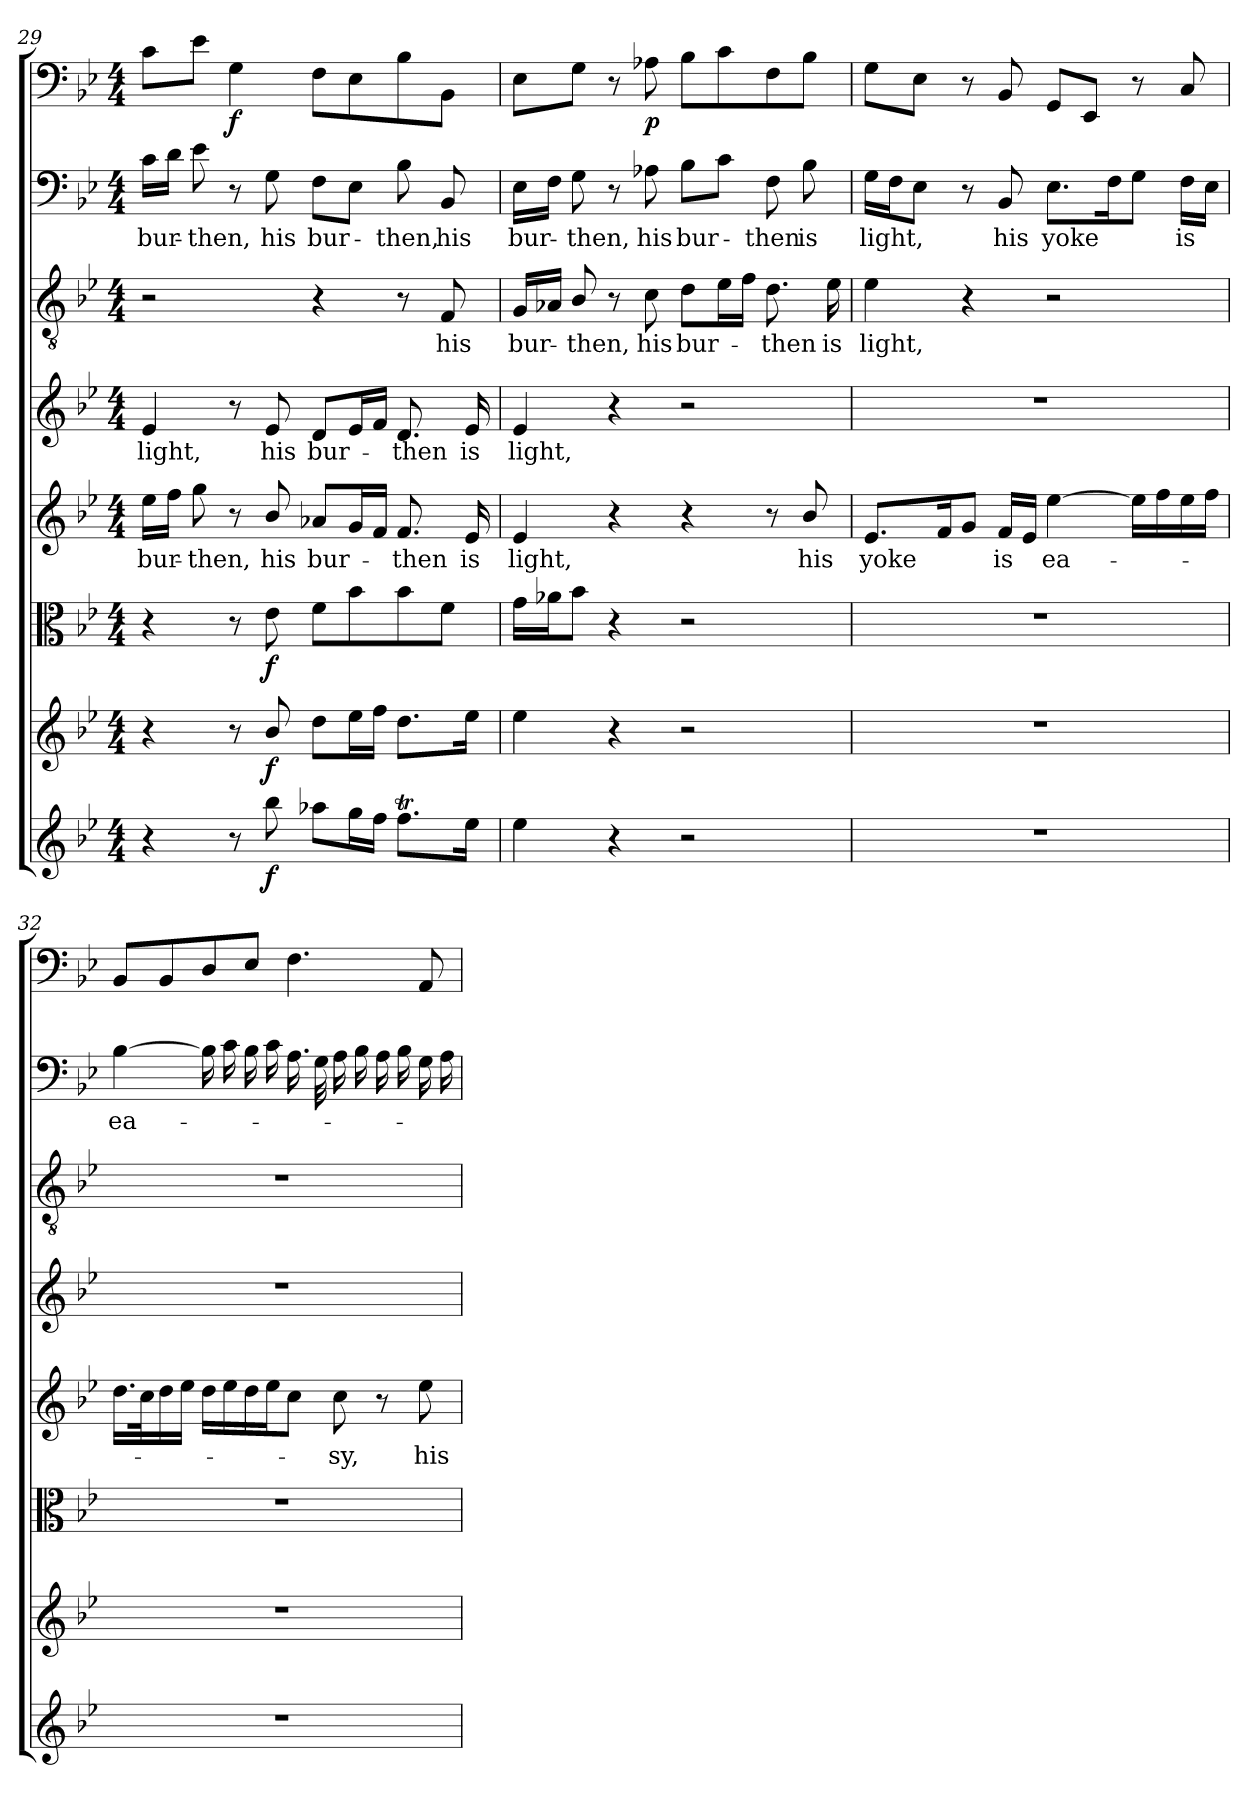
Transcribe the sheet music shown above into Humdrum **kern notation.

**kern	**dynam	**kern	**dynam	**kern	**dynam	**kern	**text	**kern	**text	**kern	**text	**kern	**text	**kern	**dynam
*part8	*part8	*part7	*part7	*part6	*part6	*part5	*part5	*part4	*part4	*part3	*part3	*part2	*part2	*part1	*part1
*staff8	*staff8	*staff7	*staff7	*staff6	*staff6	*staff5	*staff5	*staff4	*staff4	*staff3	*staff3	*staff2	*staff2	*staff1	*staff1
*clefG2	*	*clefG2	*	*clefC3	*	*clefG2	*	*clefG2	*	*clefGv2	*	*clefF4	*	*clefF4	*
*k[b-e-]	*	*k[b-e-]	*	*k[b-e-]	*	*k[b-e-]	*	*k[b-e-]	*	*k[b-e-]	*	*k[b-e-]	*	*k[b-e-]	*
*B-:	*	*B-:	*	*B-:	*	*B-:	*	*B-:	*	*B-:	*	*B-:	*	*B-:	*
*M4/4	*	*M4/4	*	*M4/4	*	*M4/4	*	*M4/4	*	*M4/4	*	*M4/4	*	*M4/4	*
=29	=29	=29	=29	=29	=29	=29	=29	=29	=29	=29	=29	=29	=29	=29	=29
4r	.	4r	.	4r	.	16ee-\LL	bur-	4e-/	light,	2r	.	16c\LL	bur-	8c\L	.
.	.	.	.	.	.	16ff\JJ	.	.	.	.	.	16d\JJ	.	.	.
.	.	.	.	.	.	8gg\	-then,	.	.	.	.	8e-\	-then,	8e-\J	.
8r	.	8r	.	8r	.	8r	.	8r	.	.	.	8r	.	4G\	f
8bb-\	f	8b-/	f	8e-\	f	8b-/	his	8e-/	his	.	.	8G\	his	.	.
8aa-X\L	.	8dd\L	.	8f\L	.	8a-X/L	bur-	8d/L	bur-	4r	.	8F\L	bur-	8F\L	.
16gg\L	.	16ee-\L	.	8b-\	.	16g/L	.	16e-/L	.	.	.	8E-\J	.	8E-\	.
16ff\JJ	.	16ff\JJ	.	.	.	16f/JJ	.	16f/JJ	.	.	.	.	.	.	.
8.ffT\L	.	8.dd\L	.	8b-\	.	8.f/	-then	8.d/	-then	8r	.	8B-\	-then,	8B-\	.
.	.	.	.	8f\J	.	.	.	.	.	8F/	his	8BB-/	his	8BB-\J	.
16ee-\Jk	.	16ee-\Jk	.	.	.	16e-/	is	16e-/	is	.	.	.	.	.	.
=30	=30	=30	=30	=30	=30	=30	=30	=30	=30	=30	=30	=30	=30	=30	=30
4ee-\	.	4ee-\	.	16g\LL	.	4e-/	light,	4e-/	light,	16G/LL	bur-	16E-\LL	bur-	8E-\L	.
.	.	.	.	16a-X\J	.	.	.	.	.	16A-X/JJ	.	16F\JJ	.	.	.
.	.	.	.	8b-\J	.	.	.	.	.	8B-/	-then,	8G\	-then,	8G\J	.
4r	.	4r	.	4r	.	4r	.	4r	.	8r	.	8r	.	8r	.
.	.	.	.	.	.	.	.	.	.	8c\	his	8A-X\	his	8A-X\	p
2r	.	2r	.	2r	.	4r	.	2r	.	8d\L	bur-	8B-\L	bur-	8B-\L	.
.	.	.	.	.	.	.	.	.	.	16e-\L	.	8c\J	.	8c\	.
.	.	.	.	.	.	.	.	.	.	16f\JJ	.	.	.	.	.
.	.	.	.	.	.	8r	.	.	.	8.d\	-then	8F\	-then	8F\	.
.	.	.	.	.	.	8b-/	his	.	.	.	.	8B-\	is	8B-\J	.
.	.	.	.	.	.	.	.	.	.	16e-\	is	.	.	.	.
=31	=31	=31	=31	=31	=31	=31	=31	=31	=31	=31	=31	=31	=31	=31	=31
1r	.	1r	.	1r	.	8.e-/L	yoke	1r	.	4e-\	light,	16G\LL	light,	8G\L	.
.	.	.	.	.	.	.	.	.	.	.	.	16F\J	.	.	.
.	.	.	.	.	.	.	.	.	.	.	.	8E-\J	.	8E-\J	.
.	.	.	.	.	.	16f/K	.	.	.	.	.	.	.	.	.
.	.	.	.	.	.	8g/J	.	.	.	4r	.	8r	.	8r	.
.	.	.	.	.	.	16f/LL	is	.	.	.	.	8BB-/	his	8BB-/	.
.	.	.	.	.	.	16e-/JJ	.	.	.	.	.	.	.	.	.
.	.	.	.	.	.	[4ee-\	ea-	.	.	2r	.	8.E-\L	yoke	8GG/L	.
.	.	.	.	.	.	.	.	.	.	.	.	.	.	8EE-/J	.
.	.	.	.	.	.	.	.	.	.	.	.	16F\K	.	.	.
.	.	.	.	.	.	16ee-\LL]	.	.	.	.	.	8G\J	.	8r	.
.	.	.	.	.	.	16ff\	.	.	.	.	.	.	.	.	.
.	.	.	.	.	.	16ee-\	.	.	.	.	.	16F\LL	is	8C/	.
.	.	.	.	.	.	16ff\JJ	.	.	.	.	.	16E-\JJ	.	.	.
=32	=32	=32	=32	=32	=32	=32	=32	=32	=32	=32	=32	=32	=32	=32	=32
1r	.	1r	.	1r	.	16.dd\LL	.	1r	.	1r	.	[4B-\	ea-	8BB-/L	.
.	.	.	.	.	.	32cc\K	.	.	.	.	.	.	.	.	.
.	.	.	.	.	.	16dd\	.	.	.	.	.	.	.	8BB-/	.
.	.	.	.	.	.	16ee-\JJ	.	.	.	.	.	.	.	.	.
.	.	.	.	.	.	16dd\LL	.	.	.	.	.	16B-\]	.	8D/	.
.	.	.	.	.	.	16ee-\	.	.	.	.	.	16c\	.	.	.
.	.	.	.	.	.	16dd\	.	.	.	.	.	16B-\	.	8E-/J	.
.	.	.	.	.	.	16ee-\J	.	.	.	.	.	16c\	.	.	.
.	.	.	.	.	.	8cc\J	.	.	.	.	.	16.A\	.	4.F\	.
.	.	.	.	.	.	.	.	.	.	.	.	32G\	.	.	.
.	.	.	.	.	.	8cc\	-sy,	.	.	.	.	16A\	.	.	.
.	.	.	.	.	.	.	.	.	.	.	.	16B-\	.	.	.
.	.	.	.	.	.	8r	.	.	.	.	.	16A\	.	.	.
.	.	.	.	.	.	.	.	.	.	.	.	16B-\	.	.	.
.	.	.	.	.	.	8ee-\	his	.	.	.	.	16G\	.	8AA/	.
.	.	.	.	.	.	.	.	.	.	.	.	16A\	.	.	.
=	=	=	=	=	=	=	=	=	=	=	=	=	=	=	=
*-	*-	*-	*-	*-	*-	*-	*-	*-	*-	*-	*-	*-	*-	*-	*-
